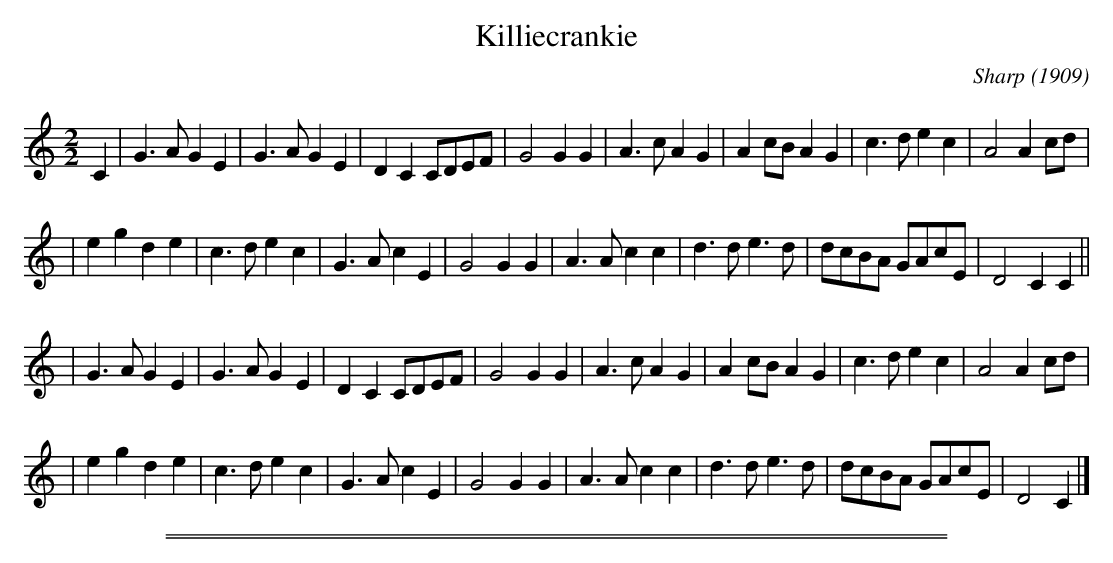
X:1
T: Killiecrankie
O: Sharp (1909)
M: 2/2
L: 1/8
K: C
C2 \
| G3A G2E2 | G3A G2E2 | D2C2 CDEF | G4 G2G2 | A3c A2G2 | A2 cB A2G2 | c3d e2c2 | A4 A2 cd |
| e2g2d2e2 | c3d e2c2 | G3A c2E2 | G4 G2G2 | A3A c2c2 | d3d e3d | dcBA GAcE | D4 C2C2 ||
| G3A G2E2 | G3A G2E2 | D2C2 CDEF | G4 G2G2 | A3c A2G2 | A2cB A2G2 | c3d e2c2 | A4 A2 cd |
| e2g2d2e2 | c3d e2c2 | G3A c2E2 | G4 G2G2 | A3A c2c2 | d3d e3d | dcBA GAcE | D4 C2 |]
